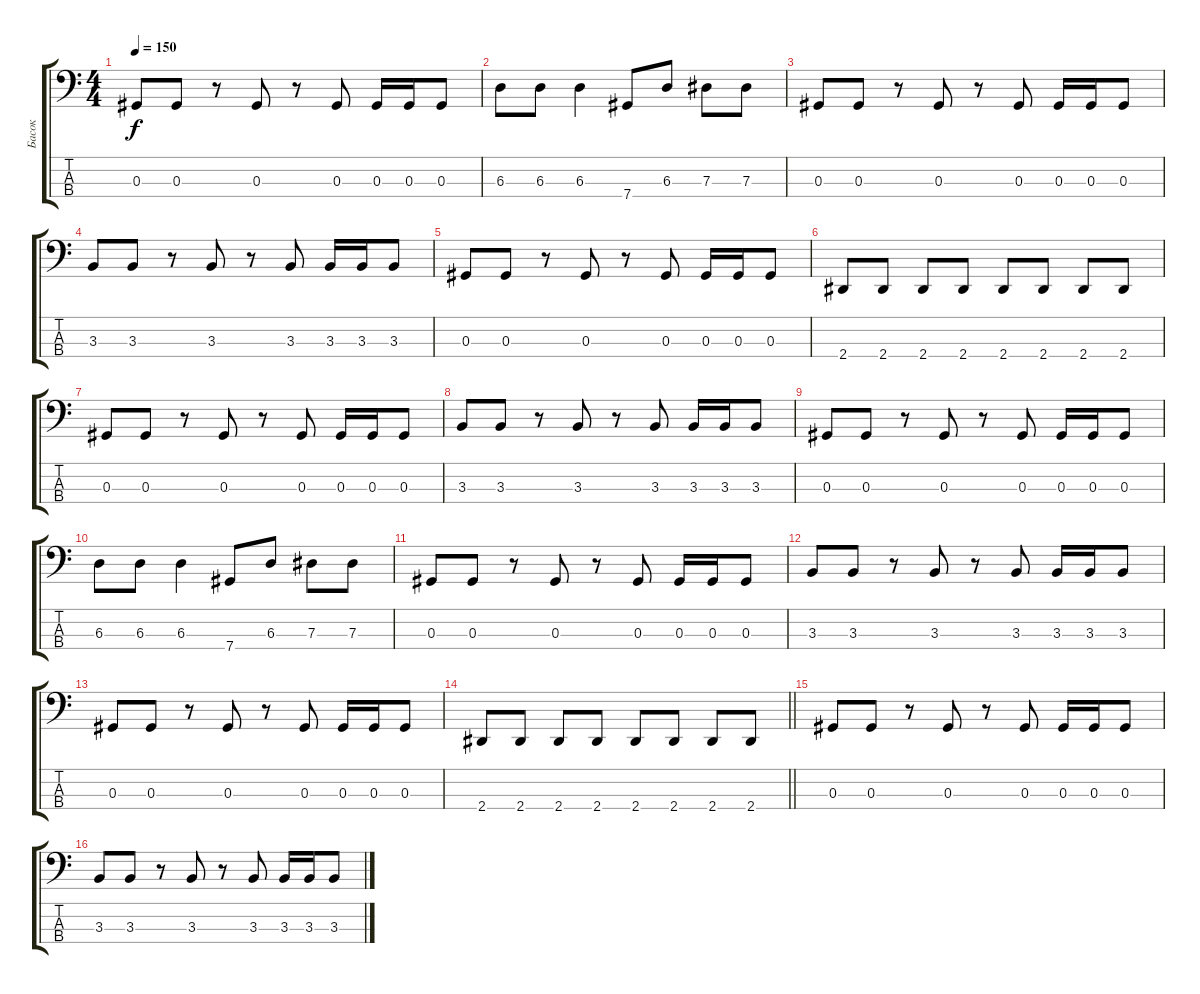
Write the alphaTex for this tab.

\track ("Басок" "Басок") {instrument electricbassfinger}
\staff {score tabs}
\tuning (Gb2 Db2 Ab1 Db1) {hide}
\ts (4 4)
\tempo 150
\clef f4
\ks c
0.3.8{dy f} 0.3.8 r.8 0.3.8 r.8 0.3.8 0.3.16 0.3.16 0.3.8 |
6.3.8 6.3.8 6.3.4 7.4.8 6.3.8 7.3.8 7.3.8 |
0.3.8 0.3.8 r.8 0.3.8 r.8 0.3.8 0.3.16 0.3.16 0.3.8 |
3.3.8 3.3.8 r.8 3.3.8 r.8 3.3.8 3.3.16 3.3.16 3.3.8 |
0.3.8 0.3.8 r.8 0.3.8 r.8 0.3.8 0.3.16 0.3.16 0.3.8 |
2.4.8 2.4.8 2.4.8 2.4.8 2.4.8 2.4.8 2.4.8 2.4.8 |
0.3.8 0.3.8 r.8 0.3.8 r.8 0.3.8 0.3.16 0.3.16 0.3.8 |
3.3.8 3.3.8 r.8 3.3.8 r.8 3.3.8 3.3.16 3.3.16 3.3.8 |
0.3.8 0.3.8 r.8 0.3.8 r.8 0.3.8 0.3.16 0.3.16 0.3.8 |
6.3.8 6.3.8 6.3.4 7.4.8 6.3.8 7.3.8 7.3.8 |
0.3.8 0.3.8 r.8 0.3.8 r.8 0.3.8 0.3.16 0.3.16 0.3.8 |
3.3.8 3.3.8 r.8 3.3.8 r.8 3.3.8 3.3.16 3.3.16 3.3.8 |
0.3.8 0.3.8 r.8 0.3.8 r.8 0.3.8 0.3.16 0.3.16 0.3.8 |
\barLineRight lightlight
2.4.8 2.4.8 2.4.8 2.4.8 2.4.8 2.4.8 2.4.8 2.4.8 |
0.3.8 0.3.8 r.8 0.3.8 r.8 0.3.8 0.3.16 0.3.16 0.3.8 |
3.3.8 3.3.8 r.8 3.3.8 r.8 3.3.8 3.3.16 3.3.16 3.3.8
